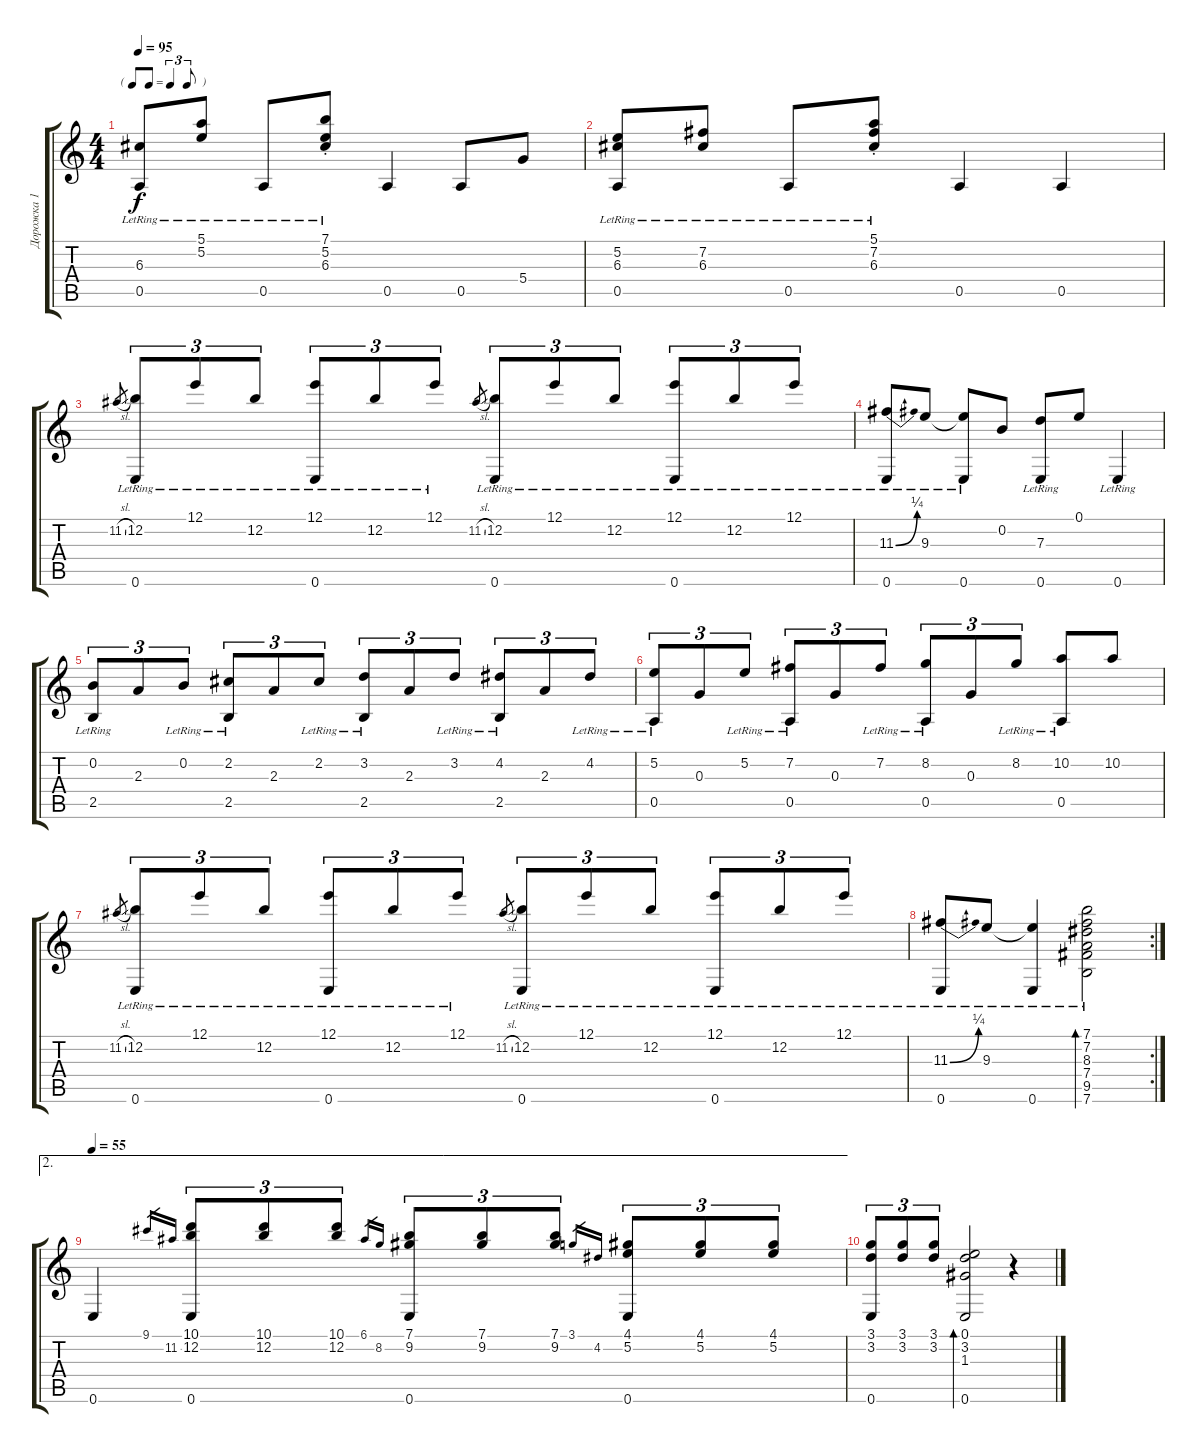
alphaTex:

\track ("Дорожка 1" "Дорожка 1") {instrument acousticguitarsteel}
\staff {score tabs}
\tuning (E4 B3 G3 D3 A2 E2) {hide}
\ts (4 4)
\tf triplet8th
\tempo 95
\clef g2
\ks c
(6.3{lr} 0.5{lr}).8{dy f} (5.1{lr} 5.2{lr}).8 0.5{lr}.8 (7.1{st lr} 5.2{st lr} 6.3{st lr}).8 0.5.4 0.5.8 5.4.8 |
(5.2 6.3{lr} 0.5{lr}).8 (7.2{lr} 6.3).8 0.5{lr}.8 (5.1{st lr} 7.2{st lr} 6.3{st lr}).8 0.5.4 0.5.4 |
11.2{sl}.8{gr} (12.2{lr} 0.6{lr}).8{tu (3 2)} 12.1{lr}.8{tu (3 2)} 12.2{lr}.8{tu (3 2)} (12.1{lr} 0.6{lr}).8{tu (3 2)} 12.2{lr}.8{tu (3 2)} 12.1{lr}.8{tu (3 2)} 11.2{sl}.8{gr} (12.2{lr} 0.6{lr}).8{tu (3 2)} 12.1{lr}.8{tu (3 2)} 12.2{lr}.8{tu (3 2)} (12.1{lr} 0.6{lr}).8{tu (3 2)} 12.2{lr}.8{tu (3 2)} 12.1{lr}.8{tu (3 2)} |
(11.3{be (bend 0 0 60 1) lr} 0.6{lr}).8 9.3{lr}.8 (9.3{t} 0.6{lr}).8 0.2.8 (7.3 0.6{lr}).8 0.1.8 0.6{lr}.4 |
(0.2{lr} 2.5).8{tu (3 2)} 2.3.8{tu (3 2)} 0.2{lr}.8{tu (3 2)} (2.2{lr} 2.5).8{tu (3 2)} 2.3.8{tu (3 2)} 2.2{lr}.8{tu (3 2)} (3.2{lr} 2.5).8{tu (3 2)} 2.3.8{tu (3 2)} 3.2{lr}.8{tu (3 2)} (4.2{lr} 2.5).8{tu (3 2)} 2.3.8{tu (3 2)} 4.2{lr}.8{tu (3 2)} |
(5.2{lr} 0.5).8{tu (3 2)} 0.3.8{tu (3 2)} 5.2{lr}.8{tu (3 2)} (7.2{lr} 0.5).8{tu (3 2)} 0.3.8{tu (3 2)} 7.2{lr}.8{tu (3 2)} (8.2{lr} 0.5).8{tu (3 2)} 0.3.8{tu (3 2)} 8.2{lr}.8{tu (3 2)} (10.2{lr} 0.5).8 10.2.8 |
11.2{sl}.8{gr} (12.2{lr} 0.6{lr}).8{tu (3 2)} 12.1{lr}.8{tu (3 2)} 12.2{lr}.8{tu (3 2)} (12.1{lr} 0.6{lr}).8{tu (3 2)} 12.2{lr}.8{tu (3 2)} 12.1{lr}.8{tu (3 2)} 11.2{sl}.8{gr} (12.2{lr} 0.6{lr}).8{tu (3 2)} 12.1{lr}.8{tu (3 2)} 12.2{lr}.8{tu (3 2)} (12.1{lr} 0.6{lr}).8{tu (3 2)} 12.2{lr}.8{tu (3 2)} 12.1{lr}.8{tu (3 2)} |
\rc 2
(11.3{be (bend 0 0 60 1) lr} 0.6{lr}).8 9.3{lr}.8 (9.3{t} 0.6{lr}).4 (7.1 7.2 8.3 7.4 9.5 7.6{lr}).2{bd 60} |
\ae 2
\tempo 55
0.6.4 9.1.16{gr} 11.2.16{gr} (10.1 12.2 0.6).8{tu (3 2)} (10.1 12.2).8{tu (3 2)} (10.1 12.2).8{tu (3 2)} 6.1.16{gr} 8.2.16{gr} (7.1 9.2 0.6).8{tu (3 2)} (7.1 9.2).8{tu (3 2)} (7.1 9.2).8{tu (3 2)} 3.1.16{gr} 4.2.16{gr} (4.1 5.2 0.6).8{tu (3 2)} (4.1 5.2).8{tu (3 2)} (4.1 5.2).8{tu (3 2)} |
(3.1 3.2 0.6).8{tu (3 2)} (3.1 3.2).8{tu (3 2)} (3.1 3.2).8{tu (3 2)} (0.1 3.2 1.3 0.6).2{bd 60} r.4
